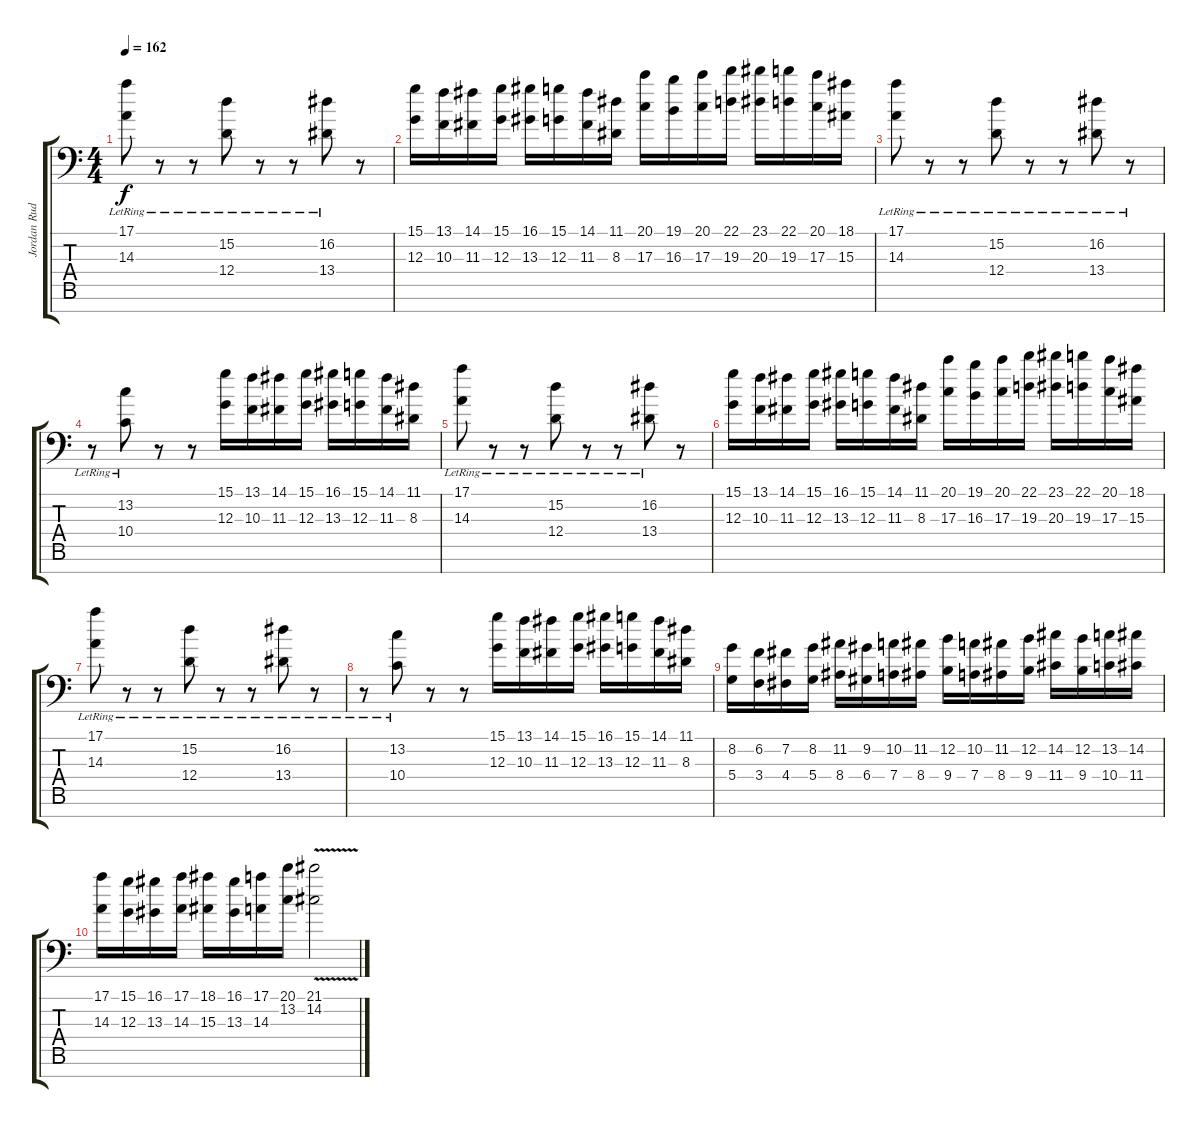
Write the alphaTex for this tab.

\track ("Jordan Rudess chords 1" "Jordan Rud") {instrument pad3polysynth}
\staff {score tabs}
\tuning (E4 B3 G3 D3 A2 E2 C-1) {hide}
\ts (4 4)
\tempo 162
\clef f4
\ks c
(17.1{lr} 14.3{lr}).8{dy f} r.8 r.8 (15.2{lr} 12.4{lr}).8 r.8 r.8 (16.2{lr} 13.4{lr}).8 r.8 |
(15.1 12.3).16 (13.1 10.3).16 (14.1 11.3).16 (15.1 12.3).16 (16.1 13.3).16 (15.1 12.3).16 (14.1 11.3).16 (11.1 8.3).16 (20.1 17.3).16 (19.1 16.3).16 (20.1 17.3).16 (22.1 19.3).16 (23.1 20.3).16 (22.1 19.3).16 (20.1 17.3).16 (18.1 15.3).16 |
(17.1{lr} 14.3{lr}).8{volume 13} r.8 r.8 (15.2{lr} 12.4{lr}).8 r.8 r.8 (16.2{lr} 13.4{lr}).8 r.8 |
r.8 (13.2{lr} 10.4{lr}).8 r.8 r.8 (15.1 12.3).16 (13.1 10.3).16 (14.1 11.3).16 (15.1 12.3).16 (16.1 13.3).16 (15.1 12.3).16 (14.1 11.3).16 (11.1 8.3).16 |
(17.1{lr} 14.3{lr}).8 r.8 r.8 (15.2{lr} 12.4{lr}).8 r.8 r.8 (16.2{lr} 13.4{lr}).8 r.8 |
(15.1 12.3).16 (13.1 10.3).16 (14.1 11.3).16 (15.1 12.3).16 (16.1 13.3).16 (15.1 12.3).16 (14.1 11.3).16 (11.1 8.3).16 (20.1 17.3).16 (19.1 16.3).16 (20.1 17.3).16 (22.1 19.3).16 (23.1 20.3).16 (22.1 19.3).16 (20.1 17.3).16 (18.1 15.3).16 |
(17.1{lr} 14.3{lr}).8 r.8 r.8 (15.2{lr} 12.4{lr}).8 r.8 r.8 (16.2{lr} 13.4{lr}).8 r.8 |
r.8 (13.2{lr} 10.4{lr}).8 r.8 r.8 (15.1 12.3).16 (13.1 10.3).16 (14.1 11.3).16 (15.1 12.3).16 (16.1 13.3).16 (15.1 12.3).16 (14.1 11.3).16 (11.1 8.3).16 |
(8.2 5.4).16{volume 16 balance 8 instrument stringensemble2} (6.2 3.4).16 (7.2 4.4).16 (8.2 5.4).16 (11.2 8.4).16 (9.2 6.4).16 (10.2 7.4).16 (11.2 8.4).16 (12.2 9.4).16 (10.2 7.4).16 (11.2 8.4).16 (12.2 9.4).16 (14.2 11.4).16 (12.2 9.4).16 (13.2 10.4).16 (14.2 11.4).16 |
(17.1 14.3).16 (15.1 12.3).16 (16.1 13.3).16 (17.1 14.3).16 (18.1 15.3).16 (16.1 13.3).16 (17.1 14.3).16 (20.1 13.2).16 (21.1 14.2{v}).2
